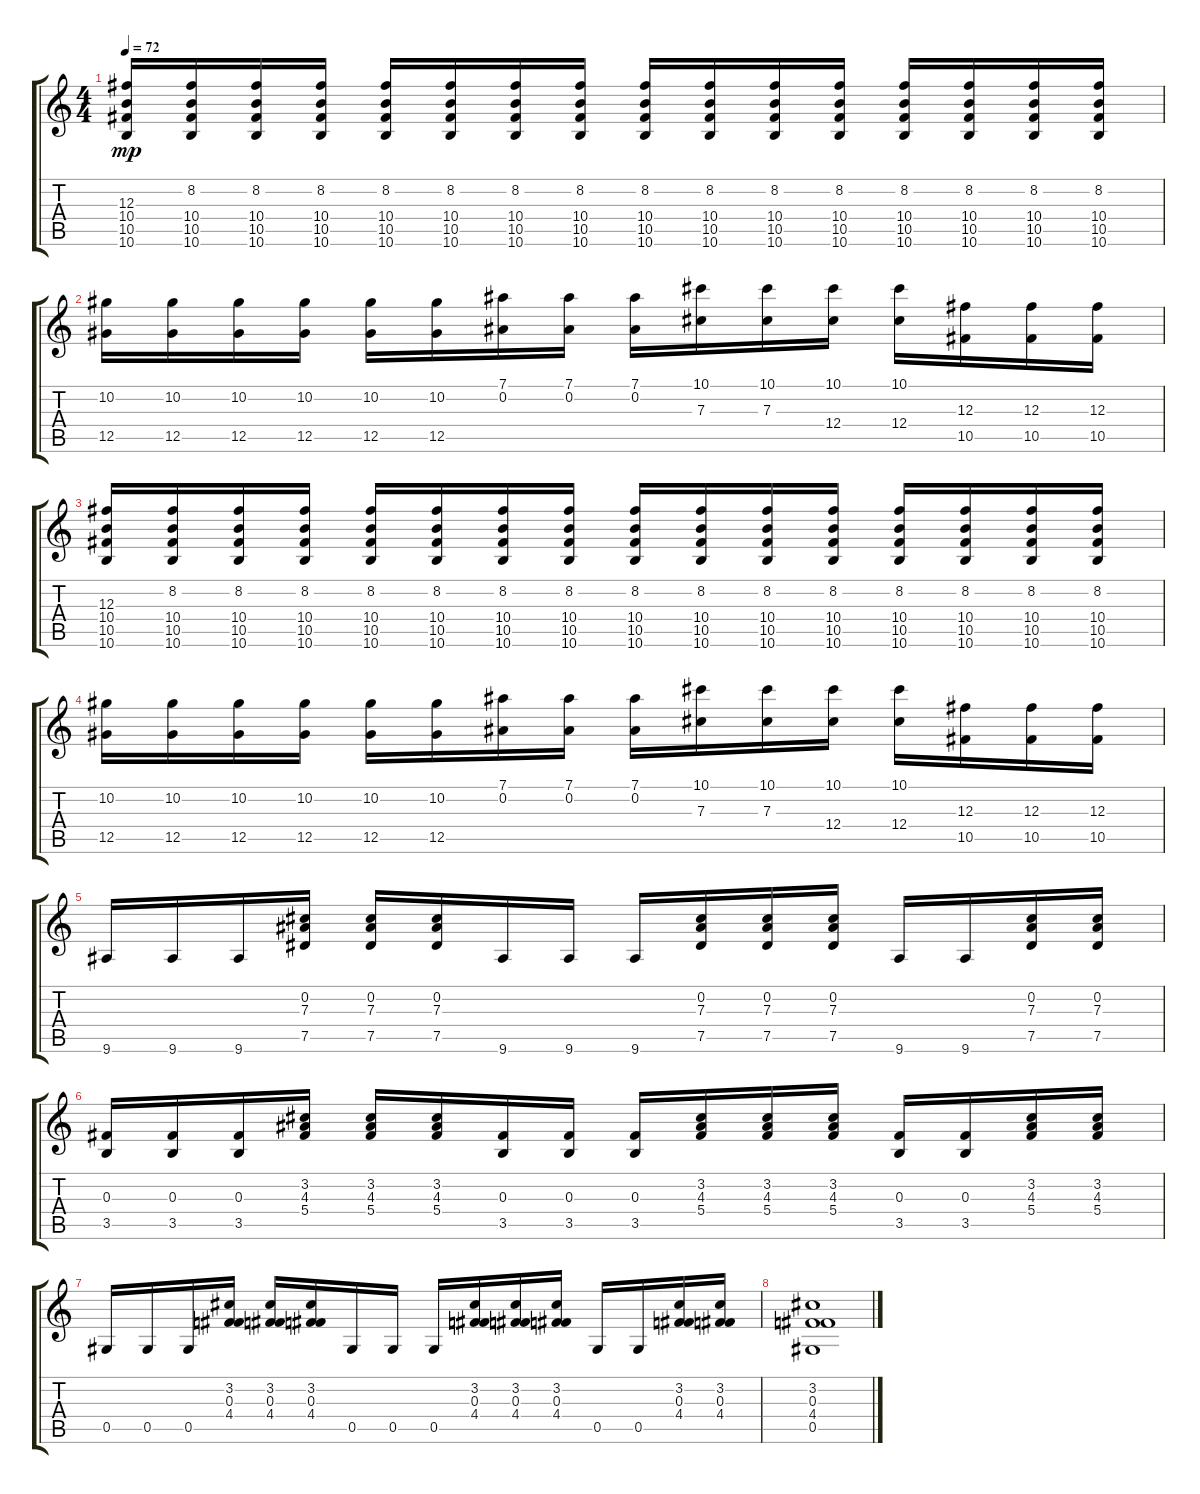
\track "" {instrument overdrivenguitar}
\staff {score tabs}
\tuning (Eb4 Bb3 Gb3 Db3 Ab2 Db2) {hide}
\ts (4 4)
\tempo 72
\clef g2
\ks c
(12.3 10.4 10.5 10.6).16{dy mp} (8.2 10.4 10.5 10.6).16 (8.2 10.4 10.5 10.6).16 (8.2 10.4 10.5 10.6).16 (8.2 10.4 10.5 10.6).16 (8.2 10.4 10.5 10.6).16 (8.2 10.4 10.5 10.6).16 (8.2 10.4 10.5 10.6).16 (8.2 10.4 10.5 10.6).16 (8.2 10.4 10.5 10.6).16 (8.2 10.4 10.5 10.6).16 (8.2 10.4 10.5 10.6).16 (8.2 10.4 10.5 10.6).16 (8.2 10.4 10.5 10.6).16 (8.2 10.4 10.5 10.6).16 (8.2 10.4 10.5 10.6).16 |
(10.2 12.5).16 (10.2 12.5).16 (10.2 12.5).16 (10.2 12.5).16 (10.2 12.5).16 (10.2 12.5).16 (7.1 0.2).16 (7.1 0.2).16 (7.1 0.2).16 (10.1 7.3).16 (10.1 7.3).16 (10.1 12.4).16 (10.1 12.4).16 (12.3 10.5).16 (12.3 10.5).16 (12.3 10.5).16 |
(12.3 10.4 10.5 10.6).16 (8.2 10.4 10.5 10.6).16 (8.2 10.4 10.5 10.6).16 (8.2 10.4 10.5 10.6).16 (8.2 10.4 10.5 10.6).16 (8.2 10.4 10.5 10.6).16 (8.2 10.4 10.5 10.6).16 (8.2 10.4 10.5 10.6).16 (8.2 10.4 10.5 10.6).16 (8.2 10.4 10.5 10.6).16 (8.2 10.4 10.5 10.6).16 (8.2 10.4 10.5 10.6).16 (8.2 10.4 10.5 10.6).16 (8.2 10.4 10.5 10.6).16 (8.2 10.4 10.5 10.6).16 (8.2 10.4 10.5 10.6).16 |
(10.2 12.5).16 (10.2 12.5).16 (10.2 12.5).16 (10.2 12.5).16 (10.2 12.5).16 (10.2 12.5).16 (7.1 0.2).16 (7.1 0.2).16 (7.1 0.2).16 (10.1 7.3).16 (10.1 7.3).16 (10.1 12.4).16 (10.1 12.4).16 (12.3 10.5).16 (12.3 10.5).16 (12.3 10.5).16 |
9.6.16 9.6.16 9.6.16 (0.2 7.3 7.5).16 (0.2 7.3 7.5).16 (0.2 7.3 7.5).16 9.6.16 9.6.16 9.6.16 (0.2 7.3 7.5).16 (0.2 7.3 7.5).16 (0.2 7.3 7.5).16 9.6.16 9.6.16 (0.2 7.3 7.5).16 (0.2 7.3 7.5).16 |
(0.3 3.5).16 (0.3 3.5).16 (0.3 3.5).16 (3.2 4.3 5.4).16 (3.2 4.3 5.4).16 (3.2 4.3 5.4).16 (0.3 3.5).16 (0.3 3.5).16 (0.3 3.5).16 (3.2 4.3 5.4).16 (3.2 4.3 5.4).16 (3.2 4.3 5.4).16 (0.3 3.5).16 (0.3 3.5).16 (3.2 4.3 5.4).16 (3.2 4.3 5.4).16 |
0.5.16 0.5.16 0.5.16 (3.2 0.3 4.4).16 (3.2 0.3 4.4).16 (3.2 0.3 4.4).16 0.5.16 0.5.16 0.5.16 (3.2 0.3 4.4).16 (3.2 0.3 4.4).16 (3.2 0.3 4.4).16 0.5.16 0.5.16 (3.2 0.3 4.4).16 (3.2 0.3 4.4).16 |
(3.2 0.3 4.4 0.5).1
